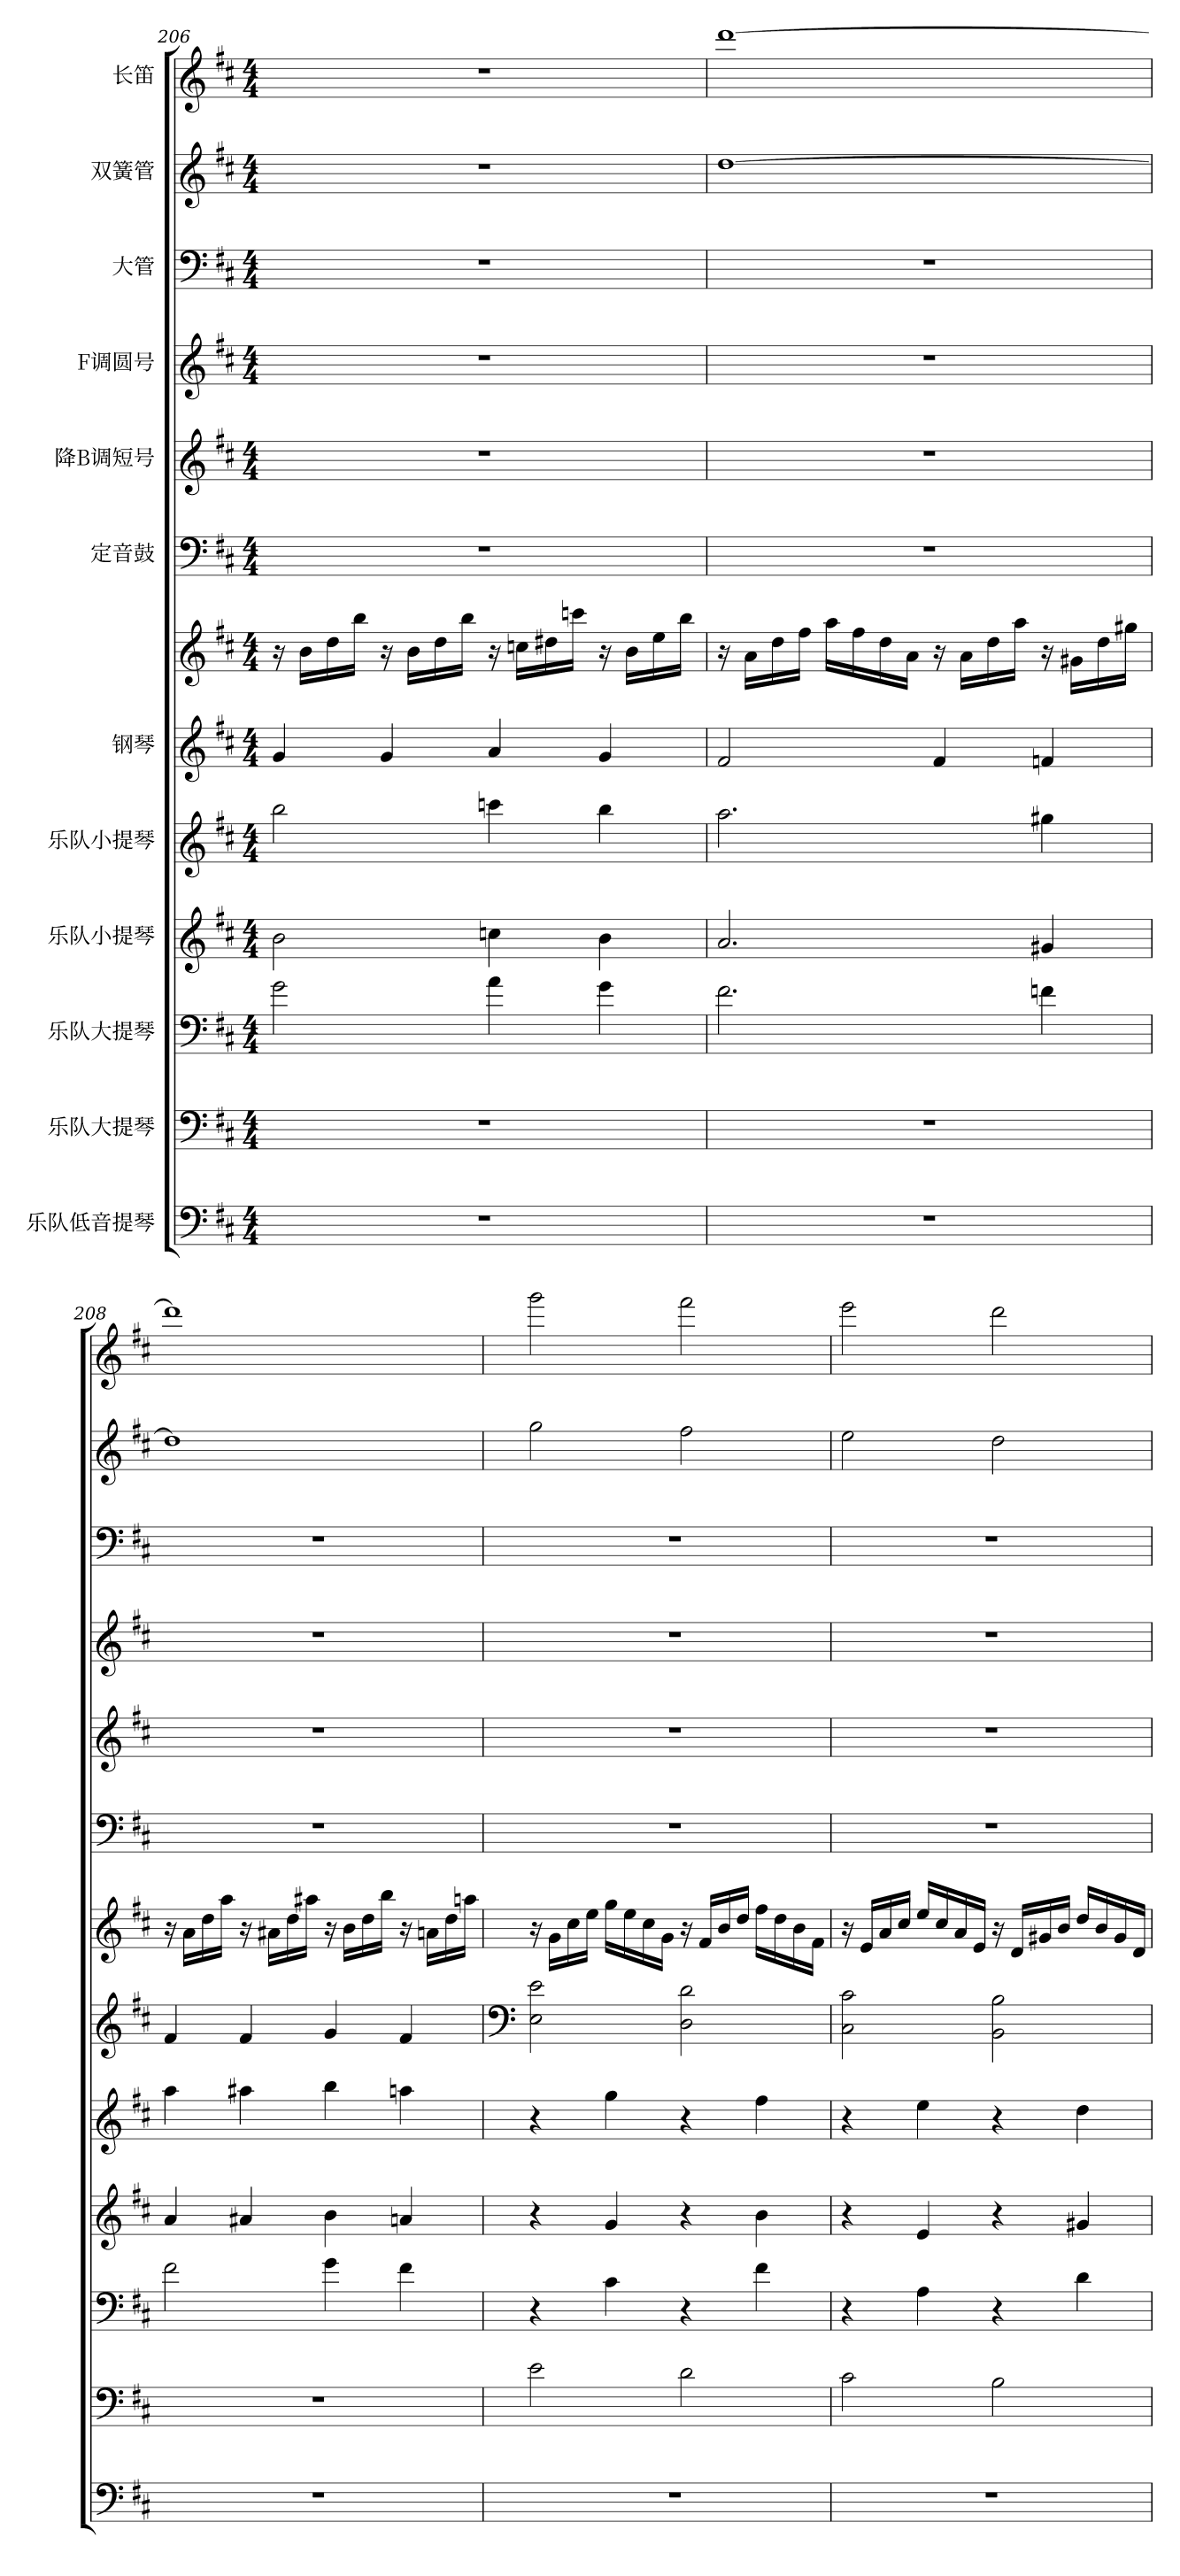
**kern	**kern	**kern	**kern	**kern	**kern	**kern	**kern	**kern	**kern	**kern	**kern	**kern
*part12	*part11	*part10	*part9	*part8	*part7	*part7	*part6	*part5	*part4	*part3	*part2	*part1
*staff13	*staff12	*staff11	*staff10	*staff9	*staff8	*staff7	*staff6	*staff5	*staff4	*staff3	*staff2	*staff1
*I"乐队低音提琴	*I"乐队大提琴	*I"乐队大提琴	*I"乐队小提琴	*I"乐队小提琴	*I"钢琴	*	*I"定音鼓	*I"降B调短号	*I"F调圆号	*I"大管	*I"双簧管	*I"长笛
!!LO:PB:g=z
*clefF4	*clefF4	*clefF4	*clefG2	*clefG2	*clefG2	*clefG2	*clefF4	*clefG2	*clefG2	*clefF4	*clefG2	*clefG2
*ITrd7c12	*	*	*	*	*	*	*	*ITrd1c2	*ITrd4c7	*	*	*
*k[f#c#]	*k[f#c#]	*k[f#c#]	*k[f#c#]	*k[f#c#]	*k[f#c#]	*k[f#c#]	*k[f#c#]	*k[]	*k[f#]	*k[f#c#]	*k[f#c#]	*k[f#c#]
*M4/4	*M4/4	*M4/4	*M4/4	*M4/4	*M4/4	*M4/4	*M4/4	*M4/4	*M4/4	*M4/4	*M4/4	*M4/4
=206	=206	=206	=206	=206	=206	=206	=206	=206	=206	=206	=206	=206
1r	1r	2g\	2b\	2bb\	4g/	16r	1r	1r	1r	1r	1r	1r
.	.	.	.	.	.	16b\LL	.	.	.	.	.	.
.	.	.	.	.	.	16dd\	.	.	.	.	.	.
.	.	.	.	.	.	16bb\JJ	.	.	.	.	.	.
.	.	.	.	.	4g/	16r	.	.	.	.	.	.
.	.	.	.	.	.	16b\LL	.	.	.	.	.	.
.	.	.	.	.	.	16dd\	.	.	.	.	.	.
.	.	.	.	.	.	16bb\JJ	.	.	.	.	.	.
.	.	4a\	4ccn\	4cccn\	4a/	16r	.	.	.	.	.	.
.	.	.	.	.	.	16ccn\LL	.	.	.	.	.	.
.	.	.	.	.	.	16dd#X\	.	.	.	.	.	.
.	.	.	.	.	.	16cccn\JJ	.	.	.	.	.	.
.	.	4g\	4b\	4bb\	4g/	16r	.	.	.	.	.	.
.	.	.	.	.	.	16b\LL	.	.	.	.	.	.
.	.	.	.	.	.	16ee\	.	.	.	.	.	.
.	.	.	.	.	.	16bb\JJ	.	.	.	.	.	.
=207	=207	=207	=207	=207	=207	=207	=207	=207	=207	=207	=207	=207
1r	1r	2.f#\	2.a/	2.aa\	2f#/	16r	1r	1r	1r	1r	[1dd	[1ddd
.	.	.	.	.	.	16a\LL	.	.	.	.	.	.
.	.	.	.	.	.	16dd\	.	.	.	.	.	.
.	.	.	.	.	.	16ff#\JJ	.	.	.	.	.	.
.	.	.	.	.	.	16aa\LL	.	.	.	.	.	.
.	.	.	.	.	.	16ff#\	.	.	.	.	.	.
.	.	.	.	.	.	16dd\	.	.	.	.	.	.
.	.	.	.	.	.	16a\JJ	.	.	.	.	.	.
.	.	.	.	.	4f#/	16r	.	.	.	.	.	.
.	.	.	.	.	.	16a\LL	.	.	.	.	.	.
.	.	.	.	.	.	16dd\	.	.	.	.	.	.
.	.	.	.	.	.	16aa\JJ	.	.	.	.	.	.
.	.	4fn\	4g#X/	4gg#X\	4fn/	16r	.	.	.	.	.	.
.	.	.	.	.	.	16g#X\LL	.	.	.	.	.	.
.	.	.	.	.	.	16dd\	.	.	.	.	.	.
.	.	.	.	.	.	16gg#X\JJ	.	.	.	.	.	.
!!LO:PB:g=z
=208	=208	=208	=208	=208	=208	=208	=208	=208	=208	=208	=208	=208
1r	1r	2f#\	4a/	4aa\	4f#/	16r	1r	1r	1r	1r	1dd]	1ddd]
.	.	.	.	.	.	16a\LL	.	.	.	.	.	.
.	.	.	.	.	.	16dd\	.	.	.	.	.	.
.	.	.	.	.	.	16aa\JJ	.	.	.	.	.	.
.	.	.	4a#X/	4aa#X\	4f#/	16r	.	.	.	.	.	.
.	.	.	.	.	.	16a#X\LL	.	.	.	.	.	.
.	.	.	.	.	.	16dd\	.	.	.	.	.	.
.	.	.	.	.	.	16aa#X\JJ	.	.	.	.	.	.
.	.	4g\	4b\	4bb\	4g/	16r	.	.	.	.	.	.
.	.	.	.	.	.	16b\LL	.	.	.	.	.	.
.	.	.	.	.	.	16dd\	.	.	.	.	.	.
.	.	.	.	.	.	16bb\JJ	.	.	.	.	.	.
.	.	4f#\	4an/	4aan\	4f#/	16r	.	.	.	.	.	.
.	.	.	.	.	.	16an\LL	.	.	.	.	.	.
.	.	.	.	.	.	16dd\	.	.	.	.	.	.
.	.	.	.	.	.	16aan\JJ	.	.	.	.	.	.
=209	=209	=209	=209	=209	=209	=209	=209	=209	=209	=209	=209	=209
*	*	*	*	*	*clefF4	*	*	*	*	*	*	*
1r	2e\	4r	4r	4r	2E\ 2e\	16r	1r	1r	1r	1r	2gg\	2ggg\
.	.	.	.	.	.	16g\LL	.	.	.	.	.	.
.	.	.	.	.	.	16cc#\	.	.	.	.	.	.
.	.	.	.	.	.	16ee\JJ	.	.	.	.	.	.
.	.	4c#\	4g/	4gg\	.	16gg\LL	.	.	.	.	.	.
.	.	.	.	.	.	16ee\	.	.	.	.	.	.
.	.	.	.	.	.	16cc#\	.	.	.	.	.	.
.	.	.	.	.	.	16g\JJ	.	.	.	.	.	.
.	2d\	4r	4r	4r	2D\ 2d\	16r	.	.	.	.	2ff#\	2fff#\
.	.	.	.	.	.	16f#/LL	.	.	.	.	.	.
.	.	.	.	.	.	16b/	.	.	.	.	.	.
.	.	.	.	.	.	16dd/JJ	.	.	.	.	.	.
.	.	4f#\	4b\	4ff#\	.	16ff#\LL	.	.	.	.	.	.
.	.	.	.	.	.	16dd\	.	.	.	.	.	.
.	.	.	.	.	.	16b\	.	.	.	.	.	.
.	.	.	.	.	.	16f#\JJ	.	.	.	.	.	.
!!LO:PB:g=z
=210	=210	=210	=210	=210	=210	=210	=210	=210	=210	=210	=210	=210
1r	2c#\	4r	4r	4r	2C#\ 2c#\	16r	1r	1r	1r	1r	2ee\	2eee\
.	.	.	.	.	.	16e/LL	.	.	.	.	.	.
.	.	.	.	.	.	16a/	.	.	.	.	.	.
.	.	.	.	.	.	16cc#/JJ	.	.	.	.	.	.
.	.	4A\	4e/	4ee\	.	16ee/LL	.	.	.	.	.	.
.	.	.	.	.	.	16cc#/	.	.	.	.	.	.
.	.	.	.	.	.	16a/	.	.	.	.	.	.
.	.	.	.	.	.	16e/JJ	.	.	.	.	.	.
.	2B\	4r	4r	4r	2BB\ 2B\	16r	.	.	.	.	2dd\	2ddd\
.	.	.	.	.	.	16d/LL	.	.	.	.	.	.
.	.	.	.	.	.	16g#X/	.	.	.	.	.	.
.	.	.	.	.	.	16b/JJ	.	.	.	.	.	.
.	.	4d\	4g#X/	4dd\	.	16dd/LL	.	.	.	.	.	.
.	.	.	.	.	.	16b/	.	.	.	.	.	.
.	.	.	.	.	.	16g#/	.	.	.	.	.	.
.	.	.	.	.	.	16d/JJ	.	.	.	.	.	.
=	=	=	=	=	=	=	=	=	=	=	=	=
*-	*-	*-	*-	*-	*-	*-	*-	*-	*-	*-	*-	*-
